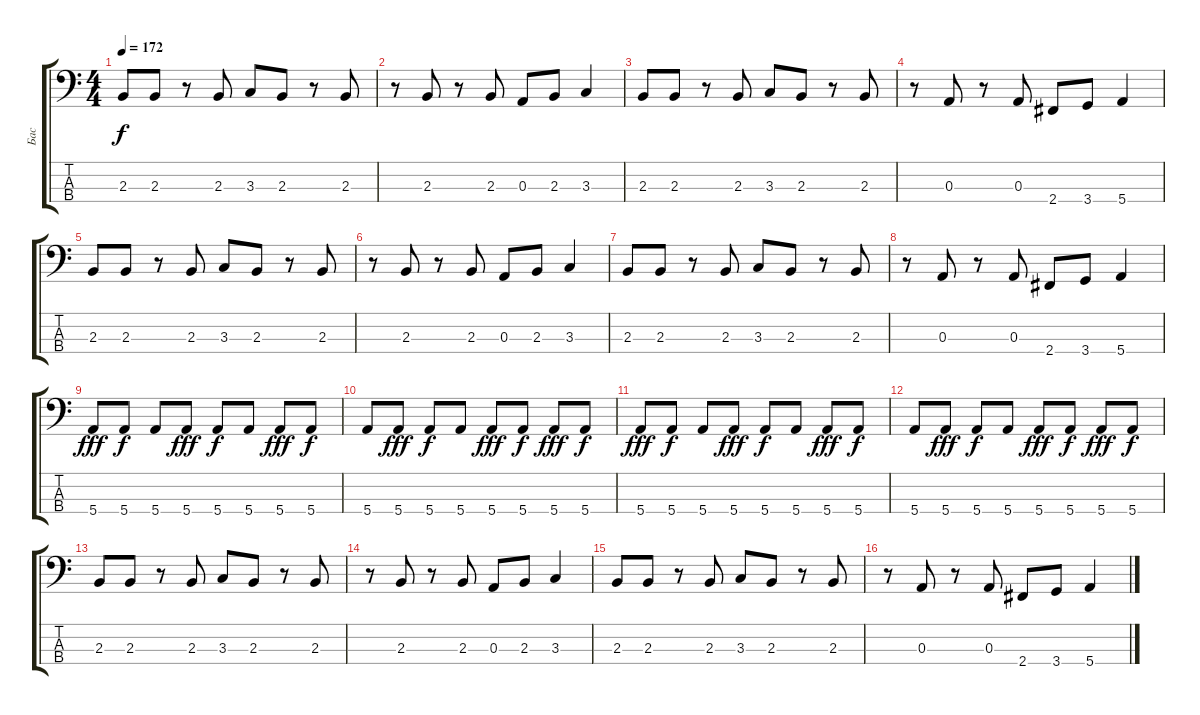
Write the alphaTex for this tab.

\track ("Бас" "Бас") {instrument electricbassfinger}
\staff {score tabs}
\tuning (G2 D2 A1 E1) {hide}
\ts (4 4)
\tempo 172
\clef f4
\ks c
2.3.8{dy f volume 11 instrument electricbassfinger} 2.3.8 r.8 2.3.8 3.3.8 2.3.8 r.8 2.3.8 |
r.8 2.3.8 r.8 2.3.8 0.3.8 2.3.8 3.3.4 |
2.3.8 2.3.8 r.8 2.3.8 3.3.8 2.3.8 r.8 2.3.8 |
r.8 0.3.8 r.8 0.3.8 2.4.8 3.4.8 5.4.4 |
2.3.8 2.3.8 r.8 2.3.8 3.3.8 2.3.8 r.8 2.3.8 |
r.8 2.3.8 r.8 2.3.8 0.3.8 2.3.8 3.3.4 |
2.3.8 2.3.8 r.8 2.3.8 3.3.8 2.3.8 r.8 2.3.8 |
r.8 0.3.8 r.8 0.3.8 2.4.8 3.4.8 5.4.4 |
\section ("" "")
5.4.8{dy fff volume 8 instrument electricbasspick} 5.4.8{dy f} 5.4.8 5.4.8{dy fff} 5.4.8{dy f} 5.4.8 5.4.8{dy fff} 5.4.8{dy f} |
5.4.8 5.4.8{dy fff} 5.4.8{dy f} 5.4.8 5.4.8{dy fff} 5.4.8{dy f} 5.4.8{dy fff} 5.4.8{dy f} |
5.4.8{dy fff} 5.4.8{dy f} 5.4.8 5.4.8{dy fff} 5.4.8{dy f} 5.4.8 5.4.8{dy fff} 5.4.8{dy f} |
5.4.8 5.4.8{dy fff} 5.4.8{dy f} 5.4.8 5.4.8{dy fff} 5.4.8{dy f} 5.4.8{dy fff} 5.4.8{dy f} |
2.3.8{volume 11 instrument electricbassfinger} 2.3.8 r.8 2.3.8 3.3.8 2.3.8 r.8 2.3.8 |
r.8 2.3.8 r.8 2.3.8 0.3.8 2.3.8 3.3.4 |
2.3.8 2.3.8 r.8 2.3.8 3.3.8 2.3.8 r.8 2.3.8 |
r.8 0.3.8 r.8 0.3.8 2.4.8 3.4.8 5.4.4
